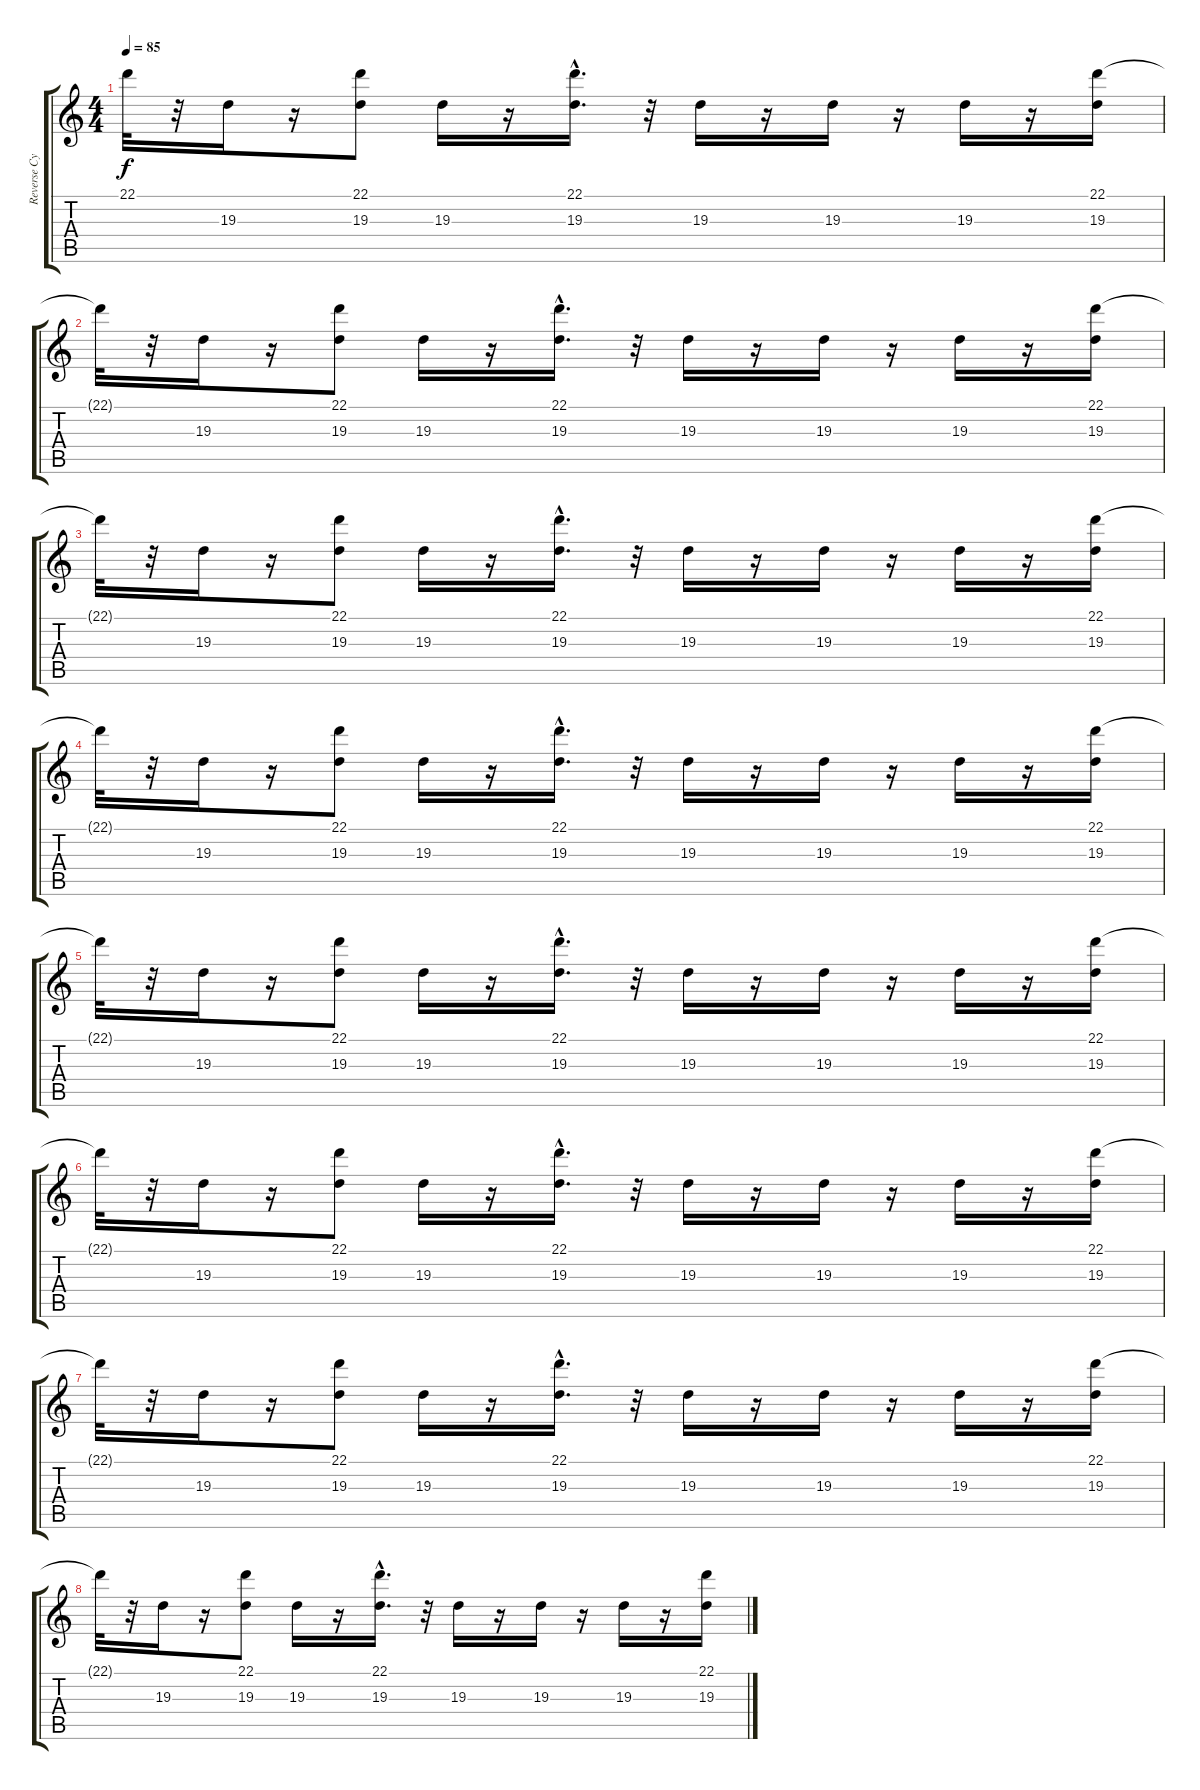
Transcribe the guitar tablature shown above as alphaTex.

\track ("Reverse Cymbal" "Reverse Cy") {instrument reversecymbal}
\staff {score tabs}
\tuning (E4 B3 G3 D3 A2 E2) {hide}
\ts (4 4)
\tempo 85
\clef g2
\ks c
22.1{t}.32{dy f} r.32 19.3.16 r.16 (22.1 19.3).8 19.3.16 r.16 (22.1{hac} 19.3).16{d} r.32 19.3.16 r.16 19.3.16 r.16 19.3.16 r.16 (22.1 19.3).16 |
22.1{t}.32 r.32 19.3.16 r.16 (22.1 19.3).8 19.3.16 r.16 (22.1{hac} 19.3).16{d} r.32 19.3.16 r.16 19.3.16 r.16 19.3.16 r.16 (22.1 19.3).16 |
22.1{t}.32 r.32 19.3.16 r.16 (22.1 19.3).8 19.3.16 r.16 (22.1{hac} 19.3).16{d} r.32 19.3.16 r.16 19.3.16 r.16 19.3.16 r.16 (22.1 19.3).16 |
22.1{t}.32 r.32 19.3.16 r.16 (22.1 19.3).8 19.3.16 r.16 (22.1{hac} 19.3).16{d} r.32 19.3.16 r.16 19.3.16 r.16 19.3.16 r.16 (22.1 19.3).16 |
22.1{t}.32 r.32 19.3.16 r.16 (22.1 19.3).8 19.3.16 r.16 (22.1{hac} 19.3).16{d} r.32 19.3.16 r.16 19.3.16 r.16 19.3.16 r.16 (22.1 19.3).16 |
22.1{t}.32 r.32 19.3.16 r.16 (22.1 19.3).8 19.3.16 r.16 (22.1{hac} 19.3).16{d} r.32 19.3.16 r.16 19.3.16 r.16 19.3.16 r.16 (22.1 19.3).16 |
22.1{t}.32 r.32 19.3.16 r.16 (22.1 19.3).8 19.3.16 r.16 (22.1{hac} 19.3).16{d} r.32 19.3.16 r.16 19.3.16 r.16 19.3.16 r.16 (22.1 19.3).16 |
22.1{t}.32 r.32 19.3.16 r.16 (22.1 19.3).8 19.3.16 r.16 (22.1{hac} 19.3).16{d} r.32 19.3.16 r.16 19.3.16 r.16 19.3.16 r.16 (22.1 19.3).16
